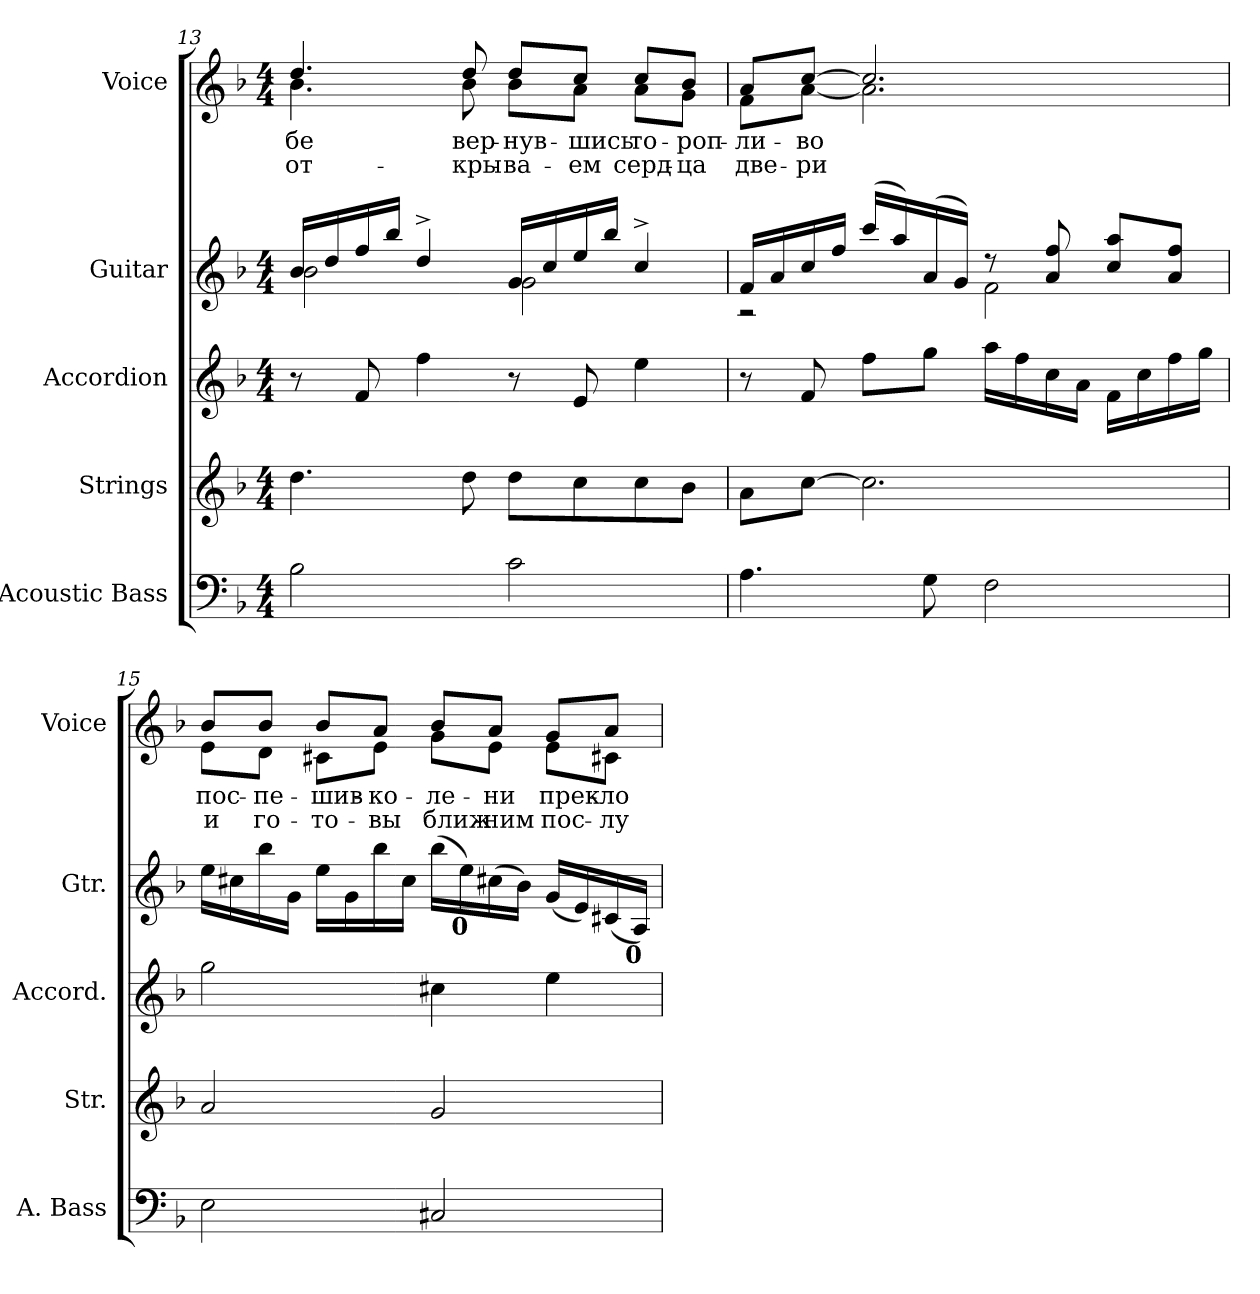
**kern	**kern	**kern	**kern	**kern	**text	**text
*part5	*part4	*part3	*part2	*part1	*part1	*part1
*staff5	*staff4	*staff3	*staff2	*staff1	*staff1	*staff1
*I"Acoustic Bass	*I"Strings	*I"Accordion	*I"Guitar	*I"Voice	*	*
*I'A. Bass	*I'Str.	*I'Accord.	*I'Gtr.	*I'Voice	*	*
*clefF4	*clefG2	*clefG2	*clefG2	*clefG2	*	*
*ITrd7c12	*	*	*ITrd7c12	*	*	*
*k[b-]	*k[b-]	*k[b-]	*k[b-]	*k[b-]	*	*
*d:	*d:	*d:	*d:	*d:	*	*
*M4/4	*M4/4	*M4/4	*M4/4	*M4/4	*	*
=13	=13	=13	=13	=13	=13	=13
*	*	*	*^	*	*	*
!	!	!	!	!	!	!LO:LY:b:color=#000000	!LO:LY:b:color=#000000
*	*	*	*	*	*^	*	*
2BB-i\	4.ddi\	8r	16B-i/LL	2B-i\	4.ddi/	4.b-i\	-бе	от-
.	.	.	16di/	.	.	.	.	.
.	.	8fi/	16fi/	.	.	.	.	.
.	.	.	16b-i/JJ	.	.	.	.	.
.	.	4ffi\	4d^i/	.	.	.	.	.
!	!	!	!	!	!	!	!LO:LY:b:color=#000000	!LO:LY:b:color=#000000
.	8ddi\	.	.	.	8ddi/	8b-i\	вер-	-кры-
!	!	!	!	!	!	!	!LO:LY:b:color=#000000	!LO:LY:b:color=#000000
2Ci\	8ddi\L	8r	16Gi/LL	2Gi\	8ddi/L	8b-i\L	-нув-	-ва-
.	.	.	16ci/	.	.	.	.	.
!	!	!	!	!	!	!	!LO:LY:b:color=#000000	!LO:LY:b:color=#000000
.	8cci\	8ei/	16ei/	.	8cci/J	8ai\J	-шись	-ем
.	.	.	16b-i/JJ	.	.	.	.	.
!	!	!	!	!	!	!	!LO:LY:b:color=#000000	!LO:LY:b:color=#000000
.	8cci\	4eei\	4c^i/	.	8cci/L	8ai\L	то-	серд-
!	!	!	!	!	!	!	!LO:LY:b:color=#000000	!LO:LY:b:color=#000000
.	8b-i\J	.	.	.	8b-i/J	8gi\J	-роп-	-ца
=14	=14	=14	=14	=14	=14	=14	=14	=14
!	!	!	!	!	!	!	!LO:LY:b:color=#000000	!LO:LY:b:color=#000000
4.AAi\	8ai\L	8r	16Fi/LL	2r	8ai/L	8fi\L	-ли-	две-
.	.	.	16Ai/	.	.	.	.	.
!	!	!	!	!	!	!	!LO:LY:b:color=#000000	!LO:LY:b:color=#000000
.	[>8cci\J	8fi/	16ci/	.	[>8cci/J	[<8ai\J	-во	-ри
.	.	.	16fi/JJ	.	.	.	.	.
.	2.cci\]	8ffi\L	(16cci/LL	.	2.cci/]	2.ai\]	.	.
.	.	.	16ai/)	.	.	.	.	.
8GGi\	.	8ggi\J	(16Ai/	.	.	.	.	.
.	.	.	16Gi/JJ)	.	.	.	.	.
2FFi\	.	16aai\LL	8r	2Fi\	.	.	.	.
.	.	16ffi\	.	.	.	.	.	.
.	.	16cci\	8Ai/ 8fi	.	.	.	.	.
.	.	16ai\JJ	.	.	.	.	.	.
.	.	16fi\LL	8ci/ 8aiL	.	.	.	.	.
.	.	16cci\	.	.	.	.	.	.
.	.	16ffi\	8Ai/ 8fiJ	.	.	.	.	.
.	.	16ggi\JJ	.	.	.	.	.	.
*	*	*	*v	*v	*	*	*	*
!!LO:PB:g=z	!!
=15	=15	=15	=15	=15	=15	=15	=15
!	!	!	!	!	!	!LO:LY:b:color=#000000	!LO:LY:b:color=#000000
2EEi\	2ai/	2ggi\	16ei\LL	8b-i/L	8ei\L	пос-	и
.	.	.	16c#Xi\	.	.	.	.
!	!	!	!	!	!	!LO:LY:b:color=#000000	!LO:LY:b:color=#000000
.	.	.	16b-i\	8b-i/J	8di\J	-пе-	го-
.	.	.	16Gi\JJ	.	.	.	.
!	!	!	!	!	!	!LO:LY:b:color=#000000	!LO:LY:b:color=#000000
.	.	.	16ei\LL	8b-i/L	8c#Xi\L	-шив-	-то-
.	.	.	16Gi\	.	.	.	.
!	!	!	!	!	!	!LO:LY:b:color=#000000	!LO:LY:b:color=#000000
.	.	.	16b-i\	8ai/J	8ei\J	-ко-	-вы
.	.	.	16c#i\JJ	.	.	.	.
!	!	!	!	!	!	!LO:LY:b:color=#000000	!LO:LY:b:color=#000000
2CC#Xi/	2gi/	4cc#Xi\	(16b-i\LL	8b-i/L	8gi\L	-ле-	ближ-
!	!	!	!LO:TX:b:B:cj:t=0	!	!	!	!
.	.	.	16ei\)	.	.	.	.
!	!	!	!	!	!	!LO:LY:b:color=#000000	!LO:LY:b:color=#000000
.	.	.	(16c#Xi\	8ai/J	8ei\J	-ни	-ним
.	.	.	16B-i\JJ)	.	.	.	.
!	!	!	!	!	!	!LO:LY:b:color=#000000	!LO:LY:b:color=#000000
.	.	4eei\	(16Gi/LL	8gi/L	8ei\L	прек-	пос-
.	.	.	16Ei/)	.	.	.	.
!	!	!	!	!	!	!LO:LY:b:color=#000000	!LO:LY:b:color=#000000
.	.	.	(16C#Xi/	8ai/J	8c#Xi\J	-ло-	-лу-
!	!	!	!LO:TX:b:B:cj:t=0	!	!	!	!
.	.	.	16AAi/JJ)	.	.	.	.
*	*	*	*	*v	*v	*	*
=	=	=	=	=	=	=
*-	*-	*-	*-	*-	*-	*-
